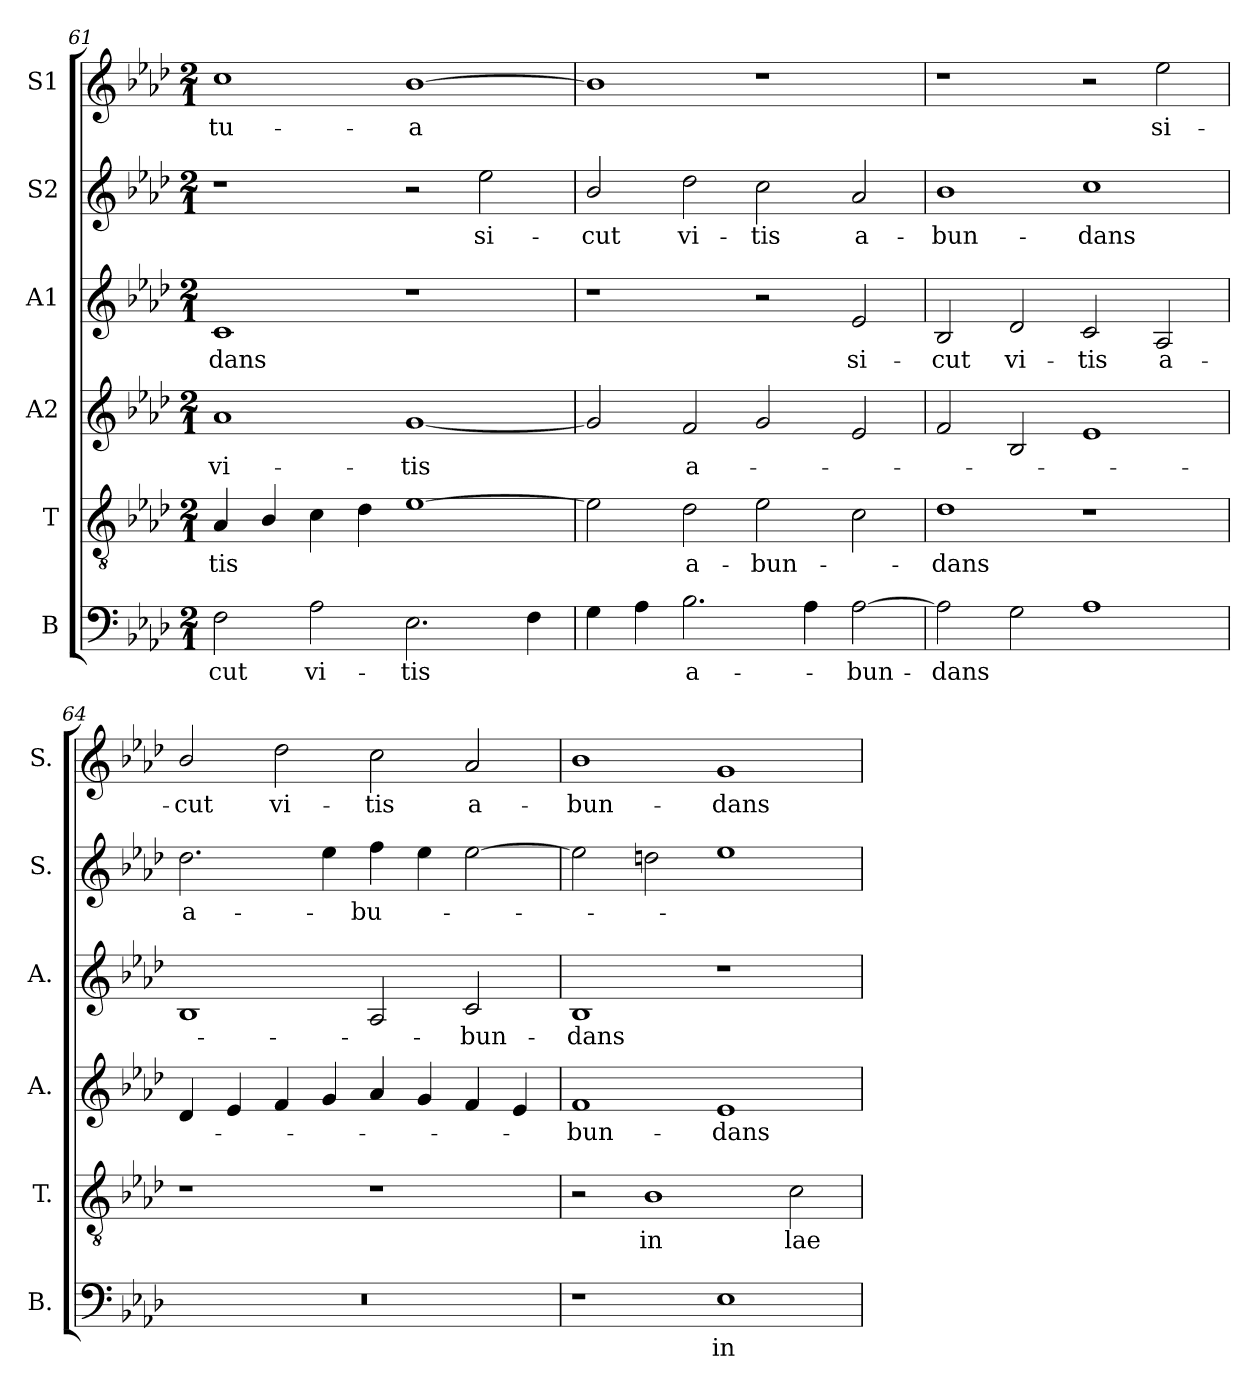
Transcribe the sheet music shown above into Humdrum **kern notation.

**kern	**text	**kern	**text	**kern	**text	**kern	**text	**kern	**text	**kern	**text
*part6	*part6	*part5	*part5	*part4	*part4	*part3	*part3	*part2	*part2	*part1	*part1
*staff6	*staff6	*staff5	*staff5	*staff4	*staff4	*staff3	*staff3	*staff2	*staff2	*staff1	*staff1
*I"B	*	*I"T	*	*I"A2	*	*I"A1	*	*I"S2	*	*I"S1	*
*I'B.	*	*I'T.	*	*I'A.	*	*I'A.	*	*I'S.	*	*I'S.	*
*clefF4	*	*clefGv2	*	*clefG2	*	*clefG2	*	*clefG2	*	*clefG2	*
*	*	*ITrd7c12	*	*	*	*	*	*	*	*	*
*k[b-e-a-d-]	*	*k[b-e-a-d-]	*	*k[b-e-a-d-]	*	*k[b-e-a-d-]	*	*k[b-e-a-d-]	*	*k[b-e-a-d-]	*
*A-:	*	*A-:	*	*A-:	*	*A-:	*	*A-:	*	*A-:	*
*M2/1	*	*M2/1	*	*M2/1	*	*M2/1	*	*M2/1	*	*M2/1	*
=61	=61	=61	=61	=61	=61	=61	=61	=61	=61	=61	=61
!	!LO:LY:b:color=#000000	!	!	!	!	!	!	!	!	!	!
!	!	!	!LO:LY:b:color=#000000	!	!	!	!	!	!	!	!
!	!	!	!	!	!LO:LY:b:color=#000000	!	!	!	!	!	!
!	!	!	!	!	!	!	!LO:LY:b:color=#000000	!	!	!	!
!	!	!	!	!	!	!	!	!	!	!	!LO:LY:b:color=#000000
2Fi\	-cut	4AA-i/	-tis	1a-i	vi-	1ci	-dans	1r	.	1cci	tu-
.	.	4BB-i/	.	.	.	.	.	.	.	.	.
!	!LO:LY:b:color=#000000	!	!	!	!	!	!	!	!	!	!
2A-i\	vi-	4Ci\	.	.	.	.	.	.	.	.	.
.	.	4D-i\	.	.	.	.	.	.	.	.	.
!	!LO:LY:b:color=#000000	!	!	!	!	!	!	!	!	!	!
!	!	!	!	!	!LO:LY:b:color=#000000	!	!	!	!	!	!
!	!	!	!	!	!	!	!	!	!	!	!LO:LY:b:color=#000000
2.E-i\	-tis	[1E-i	.	[1gi	-tis	1r	.	2r	.	[1b-i	-a
!	!	!	!	!	!	!	!	!	!LO:LY:b:color=#000000	!	!
.	.	.	.	.	.	.	.	2ee-i\	si-	.	.
4Fi\	.	.	.	.	.	.	.	.	.	.	.
!!LO:PB:g=z
=62	=62	=62	=62	=62	=62	=62	=62	=62	=62	=62	=62
!	!	!	!	!	!	!	!	!	!LO:LY:b:color=#000000	!	!
4Gi\	.	2E-i\]	.	2gi/]	.	1r	.	2b-i/	-cut	1b-i]	.
4A-i\	.	.	.	.	.	.	.	.	.	.	.
!	!LO:LY:b:color=#000000	!	!	!	!	!	!	!	!	!	!
!	!	!	!LO:LY:b:color=#000000	!	!	!	!	!	!	!	!
!	!	!	!	!	!LO:LY:b:color=#000000	!	!	!	!	!	!
!	!	!	!	!	!	!	!	!	!LO:LY:b:color=#000000	!	!
2.B-i\	a-	2D-i\	a-	2fi/	a-	.	.	2dd-i\	vi-	.	.
!	!	!	!LO:LY:b:color=#000000	!	!	!	!	!	!	!	!
!	!	!	!	!	!	!	!	!	!LO:LY:b:color=#000000	!	!
.	.	2E-i\	-bun-	2gi/	.	2r	.	2cci\	-tis	1r	.
4A-i\	.	.	.	.	.	.	.	.	.	.	.
!	!LO:LY:b:color=#000000	!	!	!	!	!	!	!	!	!	!
!	!	!	!	!	!	!	!LO:LY:b:color=#000000	!	!	!	!
!	!	!	!	!	!	!	!	!	!LO:LY:b:color=#000000	!	!
[2A-i\	-bun-	2Ci\	.	2e-i/	.	2e-i/	si-	2a-i/	a-	.	.
=63	=63	=63	=63	=63	=63	=63	=63	=63	=63	=63	=63
!	!LO:LY:b:color=#000000	!	!	!	!	!	!	!	!	!	!
!	!	!	!LO:LY:b:color=#000000	!	!	!	!	!	!	!	!
!	!	!	!	!	!	!	!LO:LY:b:color=#000000	!	!	!	!
!	!	!	!	!	!	!	!	!	!LO:LY:b:color=#000000	!	!
2A-i\]	-dans	1D-i	-dans	2fi/	.	2B-i/	-cut	1b-i	-bun-	1r	.
!	!	!	!	!	!	!	!LO:LY:b:color=#000000	!	!	!	!
2Gi\	.	.	.	2B-i/	.	2d-i/	vi-	.	.	.	.
!	!	!	!	!	!	!	!LO:LY:b:color=#000000	!	!	!	!
!	!	!	!	!	!	!	!	!	!LO:LY:b:color=#000000	!	!
1A-i	.	1r	.	1e-i	.	2ci/	-tis	1cci	-dans	2r	.
!	!	!	!	!	!	!	!LO:LY:b:color=#000000	!	!	!	!
!	!	!	!	!	!	!	!	!	!	!	!LO:LY:b:color=#000000
.	.	.	.	.	.	2A-i/	a-	.	.	2ee-i\	si-
=64	=64	=64	=64	=64	=64	=64	=64	=64	=64	=64	=64
!LO:N:vis=1	!	!	!	!	!	!	!	!	!	!	!
!	!	!	!	!	!	!	!	!	!LO:LY:b:color=#000000	!	!
!	!	!	!	!	!	!	!	!	!	!	!LO:LY:b:color=#000000
0r	.	1r	.	4d-i/	.	1B-i	.	2.dd-i\	a-	2b-i/	-cut
.	.	.	.	4e-i/	.	.	.	.	.	.	.
!	!	!	!	!	!	!	!	!	!	!	!LO:LY:b:color=#000000
.	.	.	.	4fi/	.	.	.	.	.	2dd-i\	vi-
.	.	.	.	4gi/	.	.	.	4ee-i\	.	.	.
!	!	!	!	!	!	!	!	!	!LO:LY:b:color=#000000	!	!
!	!	!	!	!	!	!	!	!	!	!	!LO:LY:b:color=#000000
.	.	1r	.	4a-i/	.	2A-i/	.	4ffi\	-bu-	2cci\	-tis
.	.	.	.	4gi/	.	.	.	4ee-i\	.	.	.
!	!	!	!	!	!	!	!LO:LY:b:color=#000000	!	!	!	!
!	!	!	!	!	!	!	!	!	!	!	!LO:LY:b:color=#000000
.	.	.	.	4fi/	.	2ci/	-bun-	[2ee-i\	.	2a-i/	a-
.	.	.	.	4e-i/	.	.	.	.	.	.	.
=65	=65	=65	=65	=65	=65	=65	=65	=65	=65	=65	=65
!	!	!	!	!	!LO:LY:b:color=#000000	!	!	!	!	!	!
!	!	!	!	!	!	!	!LO:LY:b:color=#000000	!	!	!	!
!	!	!	!	!	!	!	!	!	!	!	!LO:LY:b:color=#000000
1r	.	2r	.	1fi	-bun-	1B-i	-dans	2ee-i\]	.	1b-i	-bun-
!	!	!	!LO:LY:b:color=#000000	!	!	!	!	!	!	!	!
.	.	1BB-i	in	.	.	.	.	2ddni\	.	.	.
!	!LO:LY:b:color=#000000	!	!	!	!	!	!	!	!	!	!
!	!	!	!	!	!LO:LY:b:color=#000000	!	!	!	!	!	!
!	!	!	!	!	!	!	!	!	!	!	!LO:LY:b:color=#000000
1E-i	in	.	.	1e-i	-dans	1r	.	1ee-i	.	1gi	-dans
!	!	!	!LO:LY:b:color=#000000	!	!	!	!	!	!	!	!
.	.	2Ci\	lae-	.	.	.	.	.	.	.	.
=	=	=	=	=	=	=	=	=	=	=	=
*-	*-	*-	*-	*-	*-	*-	*-	*-	*-	*-	*-
